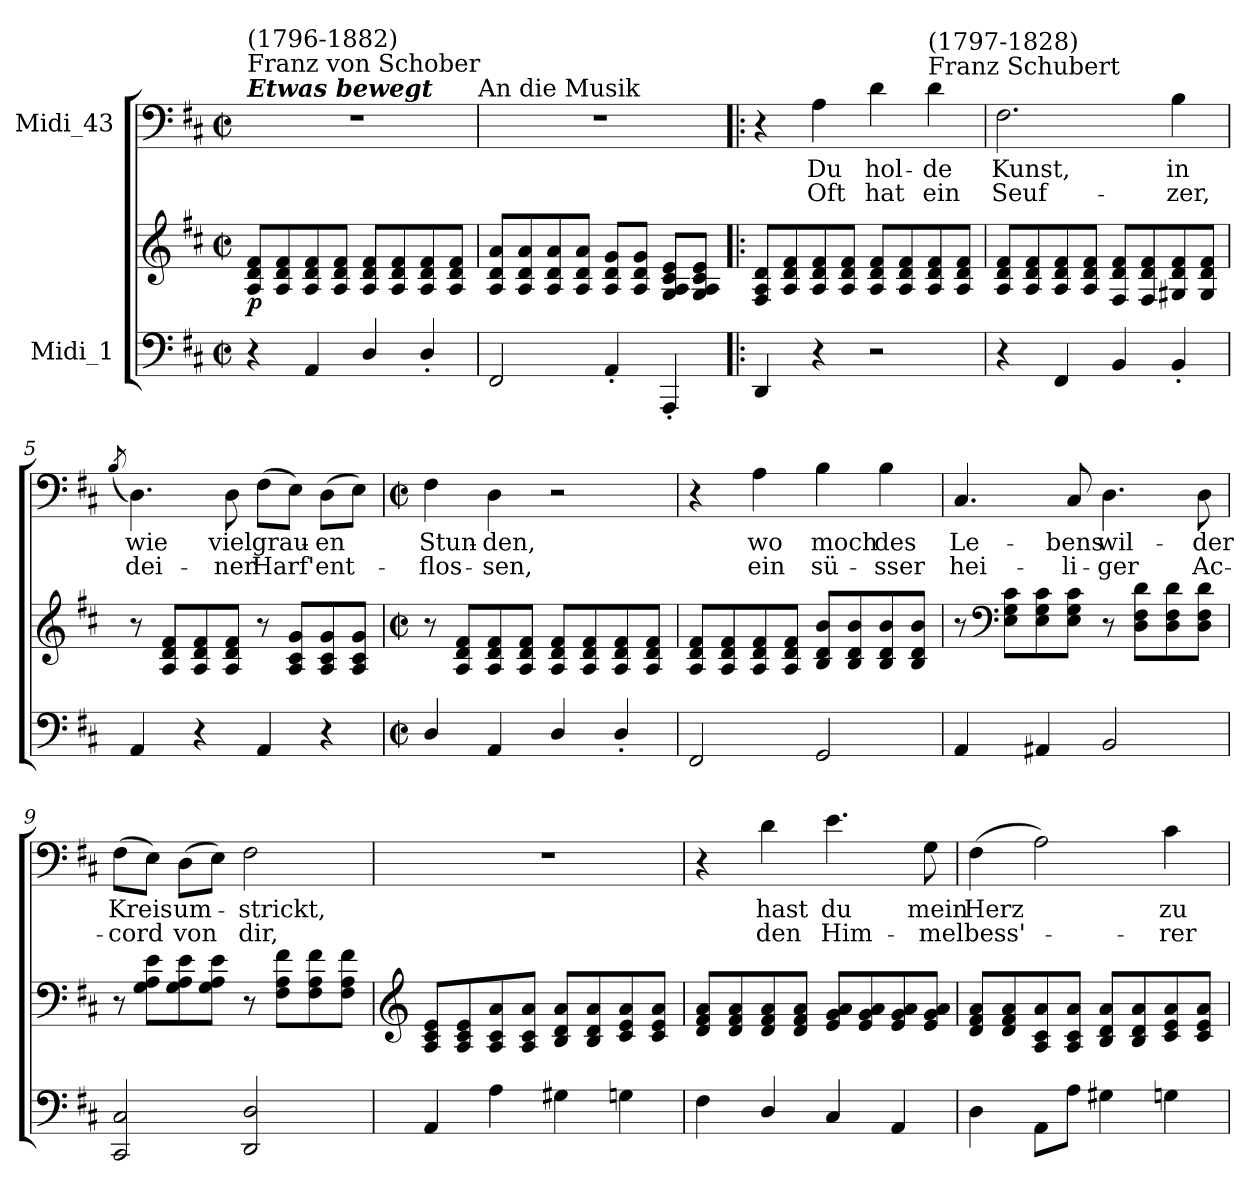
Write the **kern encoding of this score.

**kern	**kern	**dynam	**kern	**text	**text
*part2	*part2	*part2	*part1	*part1	*part1
*staff3	*staff2	*staff2/3	*staff1	*staff1	*staff1
*I"Midi_1	*	*	*I"Midi_43	*	*
*clefF4	*clefG2	*	*clefF4	*	*
*k[f#c#]	*k[f#c#]	*	*k[f#c#]	*	*
*D:	*D:	*	*D:	*	*
*M2/2	*M2/2	*	*M2/2	*	*
*met(c|)	*met(c|)	*	*met(c|)	*	*
*MM80	*MM80	*	*MM80	*	*
=1	=1	=1	=1	=1	=1
!	!	!	!LO:TX:a:Bi:t=Etwas bewegt	!	!
!	!	!	!LO:TX:a:t=Franz von Schober	!	!
!	!	!	!LO:TX:a:t=(1796-1882)	!	!
!	!	!LO:DY:b	!	!	!
4r	8A/ 8d/ 8f#/L	p	1r	.	.
.	8A/ 8d/ 8f#/	.	.	.	.
!	!	!LO:DY:b=2	!	!	!
!	!	!LO:DY:n=1:b=2	!	!	!
4AA/	8A/ 8d/ 8f#/	mp p	.	.	.
.	8A/ 8d/ 8f#/J	.	.	.	.
4D/	8A/ 8d/ 8f#/L	.	.	.	.
.	8A/ 8d/ 8f#/	.	.	.	.
4D'/	8A/ 8d/ 8f#/	.	.	.	.
.	8A/ 8d/ 8f#/J	.	.	.	.
!	!	!	!LO:TX:a:t=An die Musik	!	!
=2	=2	=2	=2	=2	=2
2FF#/	8A/ 8d/ 8a/L	.	1r	.	.
.	8A/ 8d/ 8a/	.	.	.	.
.	8A/ 8d/ 8a/	.	.	.	.
.	8A/ 8d/ 8a/J	.	.	.	.
4AA'/	8A/ 8d/ 8g/L	.	.	.	.
.	8A/ 8d/ 8g/J	.	.	.	.
4AAA'/	8G/ 8A/ 8c#/ 8e/L	.	.	.	.
.	8G/ 8A/ 8c#/ 8e/J	.	.	.	.
=3!|:	=3!|:	=3!|:	=3!|:	=3!|:	=3!|:
4DD/	8F#/ 8A/ 8d/L	.	4r	.	.
.	8A/ 8d/ 8f#/	.	.	.	.
!	!	!	!	!LO:LY:b	!LO:LY:b
4r	8A/ 8d/ 8f#/	.	4A\	Du	Oft
.	8A/ 8d/ 8f#/J	.	.	.	.
!	!	!	!	!LO:LY:b	!LO:LY:b
2r	8A/ 8d/ 8f#/L	.	4d\	hol-	-hat
.	8A/ 8d/ 8f#/	.	.	.	.
!	!	!	!LO:TX:a:t=Franz Schubert	!	!
!	!	!	!LO:TX:a:t=(1797-1828)	!	!
!	!	!	!	!LO:LY:b	!LO:LY:b
.	8A/ 8d/ 8f#/	.	4d\	de	ein
.	8A/ 8d/ 8f#/J	.	.	.	.
=4	=4	=4	=4	=4	=4
!	!	!	!	!LO:LY:b	!LO:LY:b
4r	8A/ 8d/ 8f#/L	.	2.F#\	Kunst,	Seuf-
.	8A/ 8d/ 8f#/	.	.	.	.
4FF#/	8A/ 8d/ 8f#/	.	.	.	.
.	8A/ 8d/ 8f#/J	.	.	.	.
4BB/	8F#/ 8d/ 8f#/L	.	.	.	.
.	8F#/ 8d/ 8f#/	.	.	.	.
!	!	!	!	!LO:LY:b	!LO:LY:b
4BB'/	8G#X/ 8d/ 8f#/	.	4B\	-in	zer,
.	8G#/ 8d/ 8f#/J	.	.	.	.
!!LO:LB:g=z
=5	=5	=5	=5	=5	=5
.	.	.	(<8qB/	.	.
!	!	!	!	!LO:LY:b	!LO:LY:b
4AA/	8r	.	4.D\)	wie	dei-
.	8A/ 8d/ 8f#/L	.	.	.	.
4r	8A/ 8d/ 8f#/	.	.	.	.
!	!	!	!	!LO:LY:b	!LO:LY:b
.	8A/ 8d/ 8f#/J	.	8D\	-viel	ner
!	!	!	!	!LO:LY:b	!LO:LY:b
4AA/	8r	.	(>8F#\L	grau-	Harf'
.	8A/ 8c#/ 8g/L	.	8E\J)	.	.
!	!	!	!	!LO:LY:b	!LO:LY:b
4r	8A/ 8c#/ 8g/	.	(>8D\L	en	ent-
.	8A/ 8c#/ 8g/J	.	8E\J)	.	.
!!LO:LB:g=z
=6	=6	=6	=6	=6	=6
*M2/2	*M2/2	*	*M2/2	*	*
*met(c|)	*met(c|)	*	*met(c|)	*	*
!	!	!	!	!LO:LY:b	!LO:LY:b
4D/	8r	.	4F#\	Stun-	-flos-
.	8A/ 8d/ 8f#/L	.	.	.	.
!	!	!	!	!LO:LY:b	!LO:LY:b
4AA/	8A/ 8d/ 8f#/	.	4D\	-den,	sen,
.	8A/ 8d/ 8f#/J	.	.	.	.
4D/	8A/ 8d/ 8f#/L	.	2r	.	.
.	8A/ 8d/ 8f#/	.	.	.	.
4D'/	8A/ 8d/ 8f#/	.	.	.	.
.	8A/ 8d/ 8f#/J	.	.	.	.
=7	=7	=7	=7	=7	=7
2FF#/	8A/ 8d/ 8f#/L	.	4r	.	.
.	8A/ 8d/ 8f#/	.	.	.	.
!	!	!	!	!LO:LY:b	!LO:LY:b
.	8A/ 8d/ 8f#/	.	4A\	wo	ein
.	8A/ 8d/ 8f#/J	.	.	.	.
!	!	!	!	!LO:LY:b	!LO:LY:b
2GG/	8B/ 8d/ 8b/L	.	4B\	moch	sü-
.	8B/ 8d/ 8b/	.	.	.	.
!	!	!	!	!LO:LY:b	!LO:LY:b
.	8B/ 8d/ 8b/	.	4B\	-des	sser
.	8B/ 8d/ 8b/J	.	.	.	.
=8	=8	=8	=8	=8	=8
!	!	!	!	!LO:LY:b	!LO:LY:b
4AA/	8r	.	4.C#/	Le-	-hei-
*	*clefF4	*	*	*	*
.	8E\ 8G\ 8c#\L	.	.	.	.
4AA#X/	8E\ 8G\ 8c#\	.	.	.	.
!	!	!	!	!LO:LY:b	!LO:LY:b
.	8E\ 8G\ 8c#\J	.	8C#/	-bens	li-
!	!	!	!	!LO:LY:b	!LO:LY:b
2BB/	8r	.	4.D\	-wil-	-ger
.	8D\ 8F#\ 8d\L	.	.	.	.
.	8D\ 8F#\ 8d\	.	.	.	.
!	!	!	!	!LO:LY:b	!LO:LY:b
.	8D\ 8F#\ 8d\J	.	8D\	der	Ac-
=9	=9	=9	=9	=9	=9
!	!	!	!	!LO:LY:b	!LO:LY:b
2CC#/ 2C#/	8r	.	(>8F#\L	-Kreis	cord
.	8G\ 8A\ 8e\L	.	8E\J)	.	.
!	!	!	!	!LO:LY:b	!LO:LY:b
.	8G\ 8A\ 8e\	.	(>8D\L	um-	von
.	8G\ 8A\ 8e\J	.	8E\J)	.	.
!	!	!	!	!LO:LY:b	!LO:LY:b
2DD/ 2D/	8r	.	2F#\	strickt,	dir,
.	8F#\ 8A\ 8f#\L	.	.	.	.
.	8F#\ 8A\ 8f#\	.	.	.	.
.	8F#\ 8A\ 8f#\J	.	.	.	.
!!LO:LB:g=z
=10	=10	=10	=10	=10	=10
*	*clefG2	*	*	*	*
4AA/	8A/ 8c#/ 8e/L	.	1r	.	.
.	8A/ 8c#/ 8e/	.	.	.	.
4A\	8A/ 8c#/ 8a/	.	.	.	.
.	8A/ 8c#/ 8a/J	.	.	.	.
4G#X\	8B/ 8d/ 8a/L	.	.	.	.
.	8B/ 8d/ 8a/	.	.	.	.
4Gn\	8c#/ 8e/ 8a/	.	.	.	.
.	8c#/ 8e/ 8a/J	.	.	.	.
!!LO:PB:g=z
=11	=11	=11	=11	=11	=11
4F#\	8d/ 8f#/ 8a/L	.	4r	.	.
.	8d/ 8f#/ 8a/	.	.	.	.
!	!	!	!	!LO:LY:b	!LO:LY:b
4D/	8d/ 8f#/ 8a/	.	4d\	hast	den
.	8d/ 8f#/ 8a/J	.	.	.	.
!	!	!	!	!LO:LY:b	!LO:LY:b
4C#/	8e/ 8g/ 8a/L	.	4.e\	du	Him-
.	8e/ 8g/ 8a/	.	.	.	.
4AA/	8e/ 8g/ 8a/	.	.	.	.
!	!	!	!	!LO:LY:b	!LO:LY:b
.	8e/ 8g/ 8a/J	.	8G\	-mein	mel
=12	=12	=12	=12	=12	=12
!	!	!	!	!LO:LY:b	!LO:LY:b
4D\	8d/ 8f#/ 8a/L	.	(>4F#\	Herz	bess'-
.	8d/ 8f#/ 8a/	.	.	.	.
8AA\L	8A/ 8c#/ 8a/	.	2A\)	.	.
8A\J	8A/ 8c#/ 8a/J	.	.	.	.
4G#X\	8B/ 8d/ 8a/L	.	.	.	.
.	8B/ 8d/ 8a/	.	.	.	.
!	!	!	!	!LO:LY:b	!LO:LY:b
4Gn\	8c#/ 8e/ 8a/	.	4c#\	zu	rer
.	8c#/ 8e/ 8a/J	.	.	.	.
=	=	=	=	=	=
*-	*-	*-	*-	*-	*-
